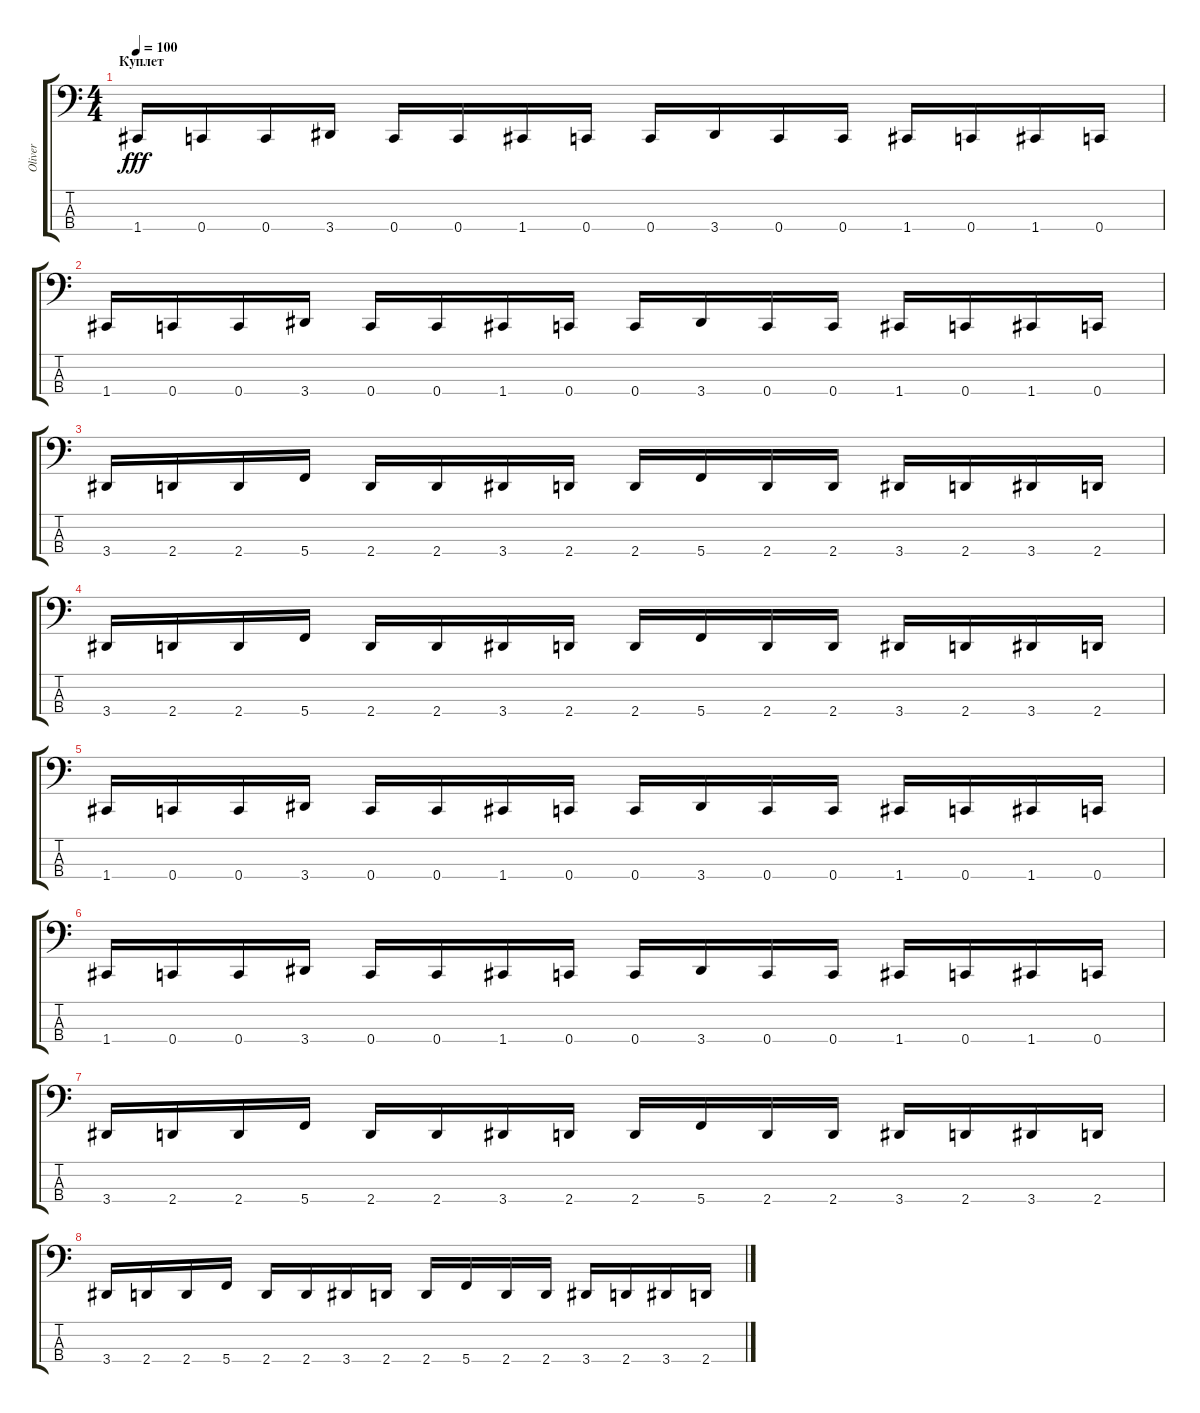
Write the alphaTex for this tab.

\track ("Oliver" "Oliver") {instrument electricbassfinger}
\staff {score tabs}
\tuning (G2 C2 G1 C1) {hide}
\ts (4 4)
\section ("" "Куплет")
\tempo 100
\clef f4
\ks c
1.4.16{dy fff} 0.4.16 0.4.16 3.4.16 0.4.16 0.4.16 1.4.16 0.4.16 0.4.16 3.4.16 0.4.16 0.4.16 1.4.16 0.4.16 1.4.16 0.4.16 |
1.4.16 0.4.16 0.4.16 3.4.16 0.4.16 0.4.16 1.4.16 0.4.16 0.4.16 3.4.16 0.4.16 0.4.16 1.4.16 0.4.16 1.4.16 0.4.16 |
3.4.16 2.4.16 2.4.16 5.4.16 2.4.16 2.4.16 3.4.16 2.4.16 2.4.16 5.4.16 2.4.16 2.4.16 3.4.16 2.4.16 3.4.16 2.4.16 |
3.4.16 2.4.16 2.4.16 5.4.16 2.4.16 2.4.16 3.4.16 2.4.16 2.4.16 5.4.16 2.4.16 2.4.16 3.4.16 2.4.16 3.4.16 2.4.16 |
1.4.16 0.4.16 0.4.16 3.4.16 0.4.16 0.4.16 1.4.16 0.4.16 0.4.16 3.4.16 0.4.16 0.4.16 1.4.16 0.4.16 1.4.16 0.4.16 |
1.4.16 0.4.16 0.4.16 3.4.16 0.4.16 0.4.16 1.4.16 0.4.16 0.4.16 3.4.16 0.4.16 0.4.16 1.4.16 0.4.16 1.4.16 0.4.16 |
3.4.16 2.4.16 2.4.16 5.4.16 2.4.16 2.4.16 3.4.16 2.4.16 2.4.16 5.4.16 2.4.16 2.4.16 3.4.16 2.4.16 3.4.16 2.4.16 |
3.4.16 2.4.16 2.4.16 5.4.16 2.4.16 2.4.16 3.4.16 2.4.16 2.4.16 5.4.16 2.4.16 2.4.16 3.4.16 2.4.16 3.4.16 2.4.16
